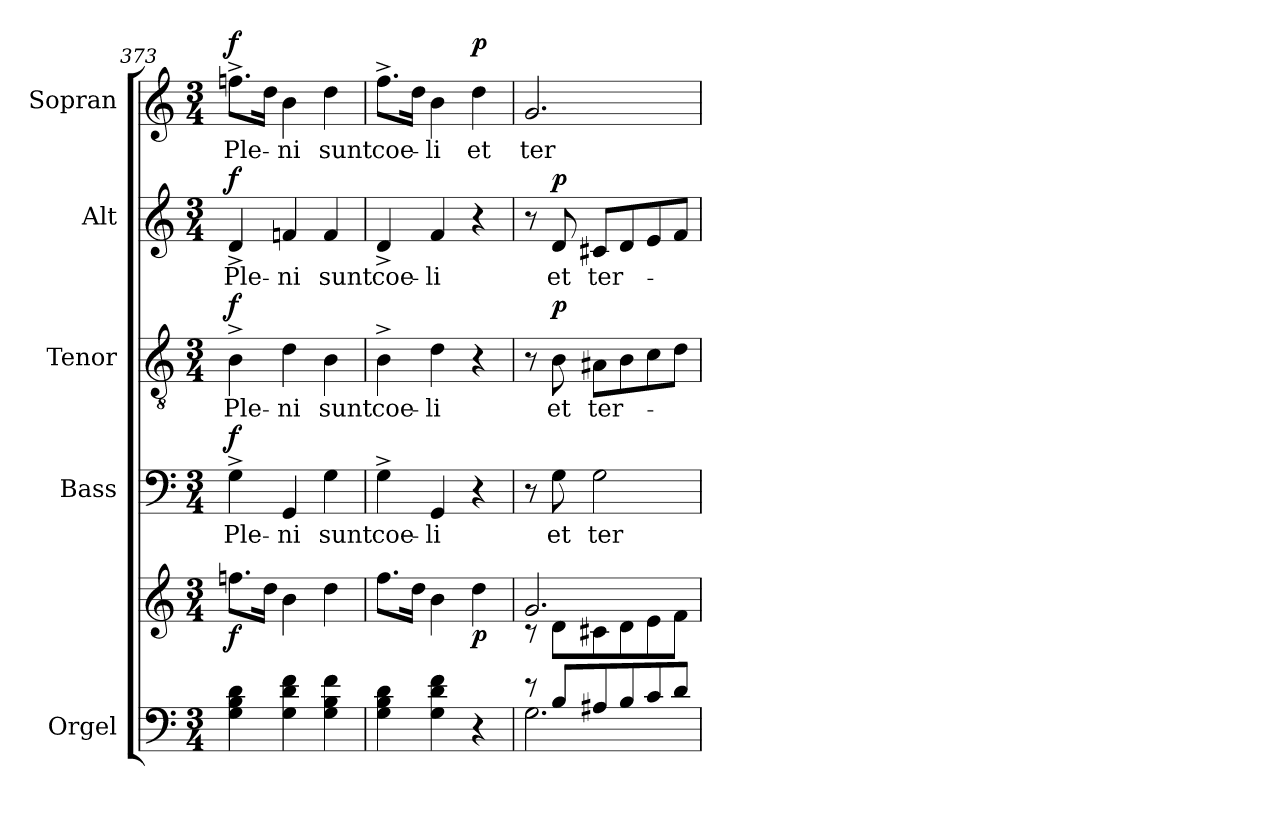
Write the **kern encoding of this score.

**kern	**kern	**dynam	**kern	**text	**dynam	**kern	**text	**dynam	**kern	**text	**dynam	**kern	**text	**dynam
*part5	*part5	*part5	*part4	*part4	*part4	*part3	*part3	*part3	*part2	*part2	*part2	*part1	*part1	*part1
*staff6	*staff5	*staff5/6	*staff4	*staff4	*staff4	*staff3	*staff3	*staff3	*staff2	*staff2	*staff2	*staff1	*staff1	*staff1
*I"Orgel	*	*	*I"Bass	*	*	*I"Tenor	*	*	*I"Alt	*	*	*I"Sopran	*	*
*I'Org.	*	*	*I'B.	*	*	*I'T.	*	*	*I'A.	*	*	*I'S.	*	*
*clefF4	*clefG2	*	*clefF4	*	*	*clefGv2	*	*	*clefG2	*	*	*clefG2	*	*
*k[]	*k[]	*	*k[]	*	*	*k[]	*	*	*k[]	*	*	*k[]	*	*
*C:	*C:	*	*C:	*	*	*C:	*	*	*C:	*	*	*C:	*	*
*M3/4	*M3/4	*	*M3/4	*	*	*M3/4	*	*	*M3/4	*	*	*M3/4	*	*
=373	=373	=373	=373	=373	=373	=373	=373	=373	=373	=373	=373	=373	=373	=373
!	!	!LO:DY:b	!	!LO:LY:b	!LO:DY:a	!	!LO:LY:b	!LO:DY:a	!	!LO:LY:b	!LO:DY:a	!	!LO:LY:b	!LO:DY:a
4G\ 4B\ 4d\	8.ffn\L	f	4G^>\	Ple-	f	4B^>\	Ple-	f	4d^>/	Ple-	f	8.ffn^>\L	Ple-	f
.	16dd\Jk	.	.	.	.	.	.	.	.	.	.	16dd\Jk	.	.
!	!	!	!	!LO:LY:b	!	!	!LO:LY:b	!	!	!LO:LY:b	!	!	!LO:LY:b	!
4G\ 4d\ 4f\	4b\	.	4GG/	-ni	.	4d\	-ni	.	4fn/	-ni	.	4b\	-ni	.
!	!	!	!	!LO:LY:b	!	!	!LO:LY:b	!	!	!LO:LY:b	!	!	!LO:LY:b	!
4G\ 4B\ 4f\	4dd\	.	4G\	sunt	.	4B\	sunt	.	4f/	sunt	.	4dd\	sunt	.
=374	=374	=374	=374	=374	=374	=374	=374	=374	=374	=374	=374	=374	=374	=374
!	!	!	!	!LO:LY:b	!	!	!LO:LY:b	!	!	!LO:LY:b	!	!	!LO:LY:b	!
4G\ 4B\ 4d\	8.ff\L	.	4G^>\	coe-	.	4B^>\	coe-	.	4d^>/	coe-	.	8.ff^>\L	coe-	.
.	16dd\Jk	.	.	.	.	.	.	.	.	.	.	16dd\Jk	.	.
!	!	!	!	!LO:LY:b	!	!	!LO:LY:b	!	!	!LO:LY:b	!	!	!LO:LY:b	!
4G\ 4d\ 4f\	4b\	.	4GG/	-li	.	4d\	-li	.	4f/	-li	.	4b\	-li	.
!	!	!LO:DY:b	!	!	!	!	!	!	!	!	!	!	!LO:LY:b	!LO:DY:a
4r	4dd\	p	4r	.	.	4r	.	.	4r	.	.	4dd\	et	p
=375	=375	=375	=375	=375	=375	=375	=375	=375	=375	=375	=375	=375	=375	=375
*^	*^	*	*	*	*	*	*	*	*	*	*	*	*	*
!	!	!	!	!	!	!	!	!	!	!	!	!	!	!	!LO:LY:b	!
8rd	2.G\	2.g/	8rB	.	8r	.	.	8r	.	.	8r	.	.	2.g/	ter-	.
!	!	!	!	!	!	!LO:LY:b	!	!	!LO:LY:b	!LO:DY:a	!	!LO:LY:b	!LO:DY:a	!	!	!
8B/L	.	.	8d\L	.	8G\	et	.	8B\	et	p	8d/	et	p	.	.	.
!	!	!	!	!	!	!LO:LY:b	!	!	!LO:LY:b	!	!	!LO:LY:b	!	!	!	!
8A#X/	.	.	8c#X\	.	2G\	ter-	.	8A#X\L	ter-	.	8c#X/L	ter-	.	.	.	.
8B/	.	.	8d\	.	.	.	.	8B\	.	.	8d/	.	.	.	.	.
8c/	.	.	8e\	.	.	.	.	8c\	.	.	8e/	.	.	.	.	.
8d/J	.	.	8f\J	.	.	.	.	8d\J	.	.	8f/J	.	.	.	.	.
*v	*v	*	*	*	*	*	*	*	*	*	*	*	*	*	*	*
*	*v	*v	*	*	*	*	*	*	*	*	*	*	*	*	*
=	=	=	=	=	=	=	=	=	=	=	=	=	=	=
*-	*-	*-	*-	*-	*-	*-	*-	*-	*-	*-	*-	*-	*-	*-
